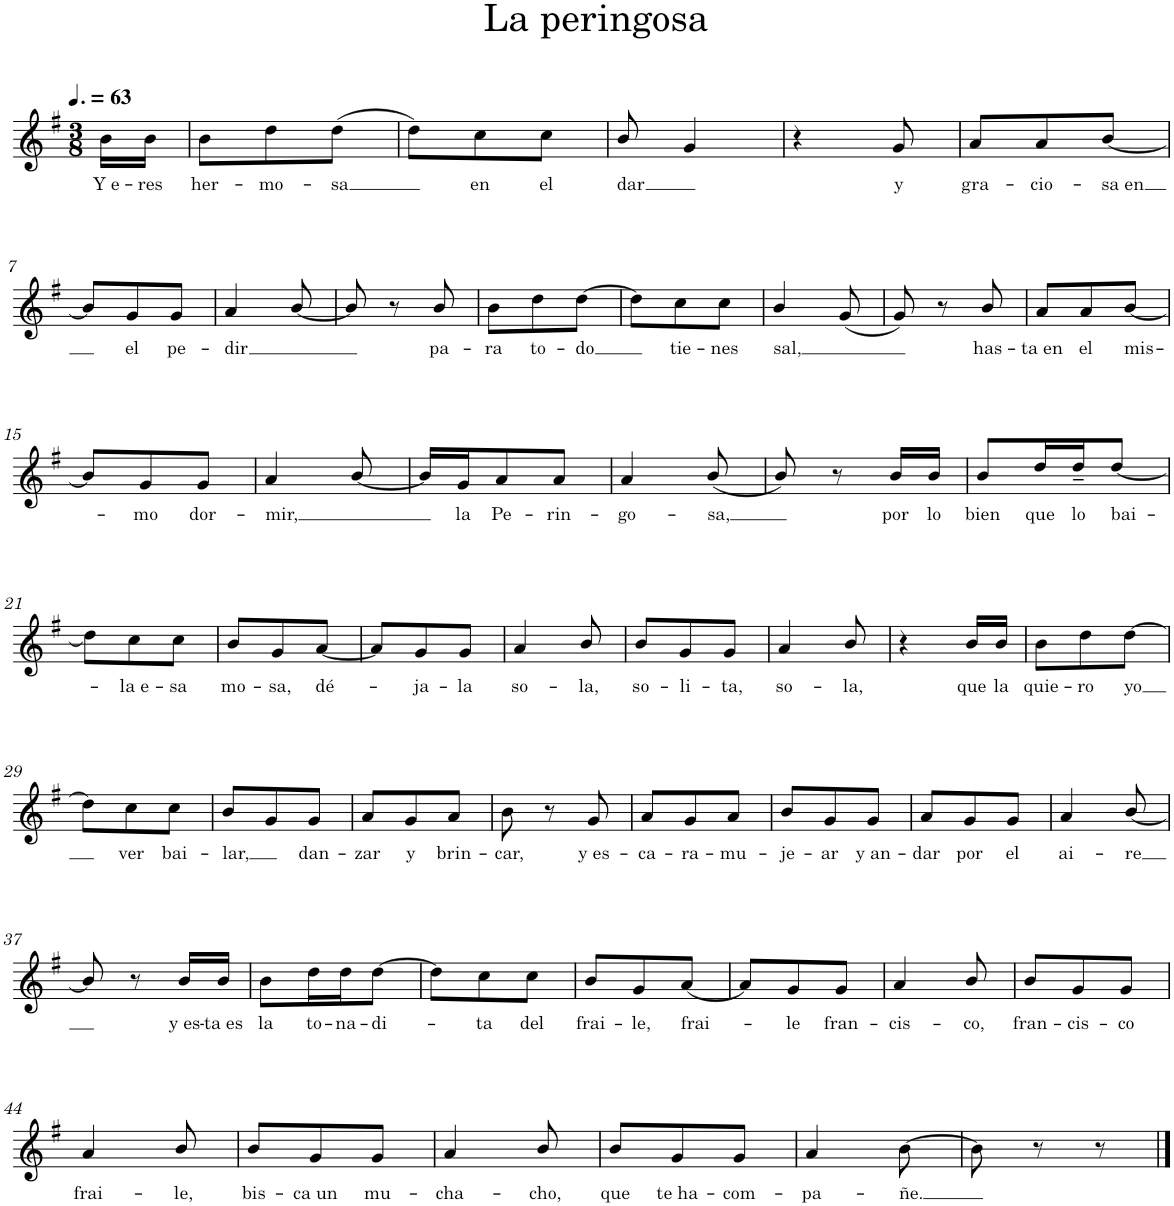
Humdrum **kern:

**kern	**text
*part1	*part1
*staff1	*staff1
*I"Nylon Guitar	*
*clefG2	*
*Trd7c12	*
*k[f#]	*
*M3/8	*
*MM95	*
=1	=1
!	!LO:LY:b
16b\LL	Y e-
!	!LO:LY:b
16b\JJ	-res
=2	=2
!	!LO:LY:b
8b\L	her-
!	!LO:LY:b
8dd\	-mo-
!	!LO:LY:b
(8dd\J	-sa
=3	=3
8dd\L)	.
!	!LO:LY:b
8cc\	en
!	!LO:LY:b
8cc\J	el
=4	=4
!	!LO:LY:b
8b/	dar
4g/	.
=5	=5
4r	.
!	!LO:LY:b
8g/	y
=6	=6
!	!LO:LY:b
8a/L	gra-
!	!LO:LY:b
8a/	-cio-
!	!LO:LY:b
[8b/J	-sa en
!!LO:LB:g=z
=7	=7
8b/L]	.
!	!LO:LY:b
8g/	el
!	!LO:LY:b
8g/J	pe-
=8	=8
!	!LO:LY:b
4a/	-dir
[8b/	.
=9	=9
8b/]	.
8r	.
!	!LO:LY:b
8b/	pa-
=10	=10
!	!LO:LY:b
8b\L	-ra
!	!LO:LY:b
8dd\	to-
!	!LO:LY:b
[8dd\J	-do
=11	=11
8dd\L]	.
!	!LO:LY:b
8cc\	tie-
!	!LO:LY:b
8cc\J	-nes
=12	=12
!	!LO:LY:b
4b/	sal,
(8g/	.
=13	=13
8g/)	.
8r	.
!	!LO:LY:b
8b/	has-
=14	=14
!	!LO:LY:b
8a/L	-ta en
!	!LO:LY:b
8a/	el
!	!LO:LY:b
[8b/J	mis-
!!LO:LB:g=z
=15	=15
8b/L]	.
!	!LO:LY:b
8g/	-mo
!	!LO:LY:b
8g/J	dor-
=16	=16
!	!LO:LY:b
4a/	-mir,
[8b/	.
=17	=17
16b/LL]	.
!	!LO:LY:b
16g/J	la
!	!LO:LY:b
8a/	Pe-
!	!LO:LY:b
8a/J	-rin-
=18	=18
!	!LO:LY:b
4a/	-go-
!	!LO:LY:b
(8b/	-sa,
=19	=19
8b/)	.
8r	.
!	!LO:LY:b
16b/LL	por
!	!LO:LY:b
16b/JJ	lo
=20	=20
!	!LO:LY:b
8b/L	bien
!	!LO:LY:b
16dd/L	que
!	!LO:LY:b
16dd~/J	lo
!	!LO:LY:b
[<8dd/J	bai-
!!LO:LB:g=z
=21	=21
8dd\L]	.
!	!LO:LY:b
8cc\	-la e-
!	!LO:LY:b
8cc\J	-sa
=22	=22
!	!LO:LY:b
8b/L	mo-
!	!LO:LY:b
8g/	-sa,
!	!LO:LY:b
[8a/J	dé-
=23	=23
8a/L]	.
!	!LO:LY:b
8g/	-ja-
!	!LO:LY:b
8g/J	-la
=24	=24
!	!LO:LY:b
4a/	so-
!	!LO:LY:b
8b/	-la,
=25	=25
!	!LO:LY:b
8b/L	so-
!	!LO:LY:b
8g/	-li-
!	!LO:LY:b
8g/J	-ta,
=26	=26
!	!LO:LY:b
4a/	so-
!	!LO:LY:b
8b/	-la,
=27	=27
4r	.
!	!LO:LY:b
16b/LL	que
!	!LO:LY:b
16b/JJ	la
=28	=28
!	!LO:LY:b
8b\L	quie-
!	!LO:LY:b
8dd\	-ro
!	!LO:LY:b
[8dd\J	yo
!!LO:LB:g=z
=29	=29
8dd\L]	.
!	!LO:LY:b
8cc\	ver
!	!LO:LY:b
8cc\J	bai-
=30	=30
!	!LO:LY:b
8b/L	-lar,
8g/	.
!	!LO:LY:b
8g/J	dan-
=31	=31
!	!LO:LY:b
8a/L	-zar
!	!LO:LY:b
8g/	y
!	!LO:LY:b
8a/J	brin-
=32	=32
!	!LO:LY:b
8b\	-car,
8r	.
!	!LO:LY:b
8g/	y es-
=33	=33
!	!LO:LY:b
8a/L	-ca-
!	!LO:LY:b
8g/	-ra-
!	!LO:LY:b
8a/J	-mu-
=34	=34
!	!LO:LY:b
8b/L	-je-
!	!LO:LY:b
8g/	-ar
!	!LO:LY:b
8g/J	y an-
=35	=35
!	!LO:LY:b
8a/L	-dar
!	!LO:LY:b
8g/	por
!	!LO:LY:b
8g/J	el
=36	=36
!	!LO:LY:b
4a/	ai-
!	!LO:LY:b
[8b/	-re
!!LO:LB:g=z
=37	=37
8b/]	.
8r	.
!	!LO:LY:b
16b/LL	y es-
!	!LO:LY:b
16b/JJ	-ta es
=38	=38
!	!LO:LY:b
8b\L	la
!	!LO:LY:b
16dd\L	to-
!	!LO:LY:b
16dd\J	-na-
!	!LO:LY:b
[8dd\J	-di-
=39	=39
8dd\L]	.
!	!LO:LY:b
8cc\	-ta
!	!LO:LY:b
8cc\J	del
=40	=40
!	!LO:LY:b
8b/L	frai-
!	!LO:LY:b
8g/	-le,
!	!LO:LY:b
[8a/J	frai-
=41	=41
8a/L]	.
!	!LO:LY:b
8g/	-le
!	!LO:LY:b
8g/J	fran-
=42	=42
!	!LO:LY:b
4a/	-cis-
!	!LO:LY:b
8b/	-co,
=43	=43
!	!LO:LY:b
8b/L	fran-
!	!LO:LY:b
8g/	-cis-
!	!LO:LY:b
8g/J	-co
!!LO:LB:g=z
=44	=44
!	!LO:LY:b
4a/	frai-
!	!LO:LY:b
8b/	-le,
=45	=45
!	!LO:LY:b
8b/L	bis-
!	!LO:LY:b
8g/	-ca un
!	!LO:LY:b
8g/J	mu-
=46	=46
!	!LO:LY:b
4a/	-cha-
!	!LO:LY:b
8b/	-cho,
=47	=47
!	!LO:LY:b
8b/L	que
!	!LO:LY:b
8g/	te ha-
!	!LO:LY:b
8g/J	-com-
=48	=48
!	!LO:LY:b
4a/	-pa-
!	!LO:LY:b
[8b\	-ñe.
=49	=49
8b\]	.
8r	.
8r	.
==	==
*-	*-
